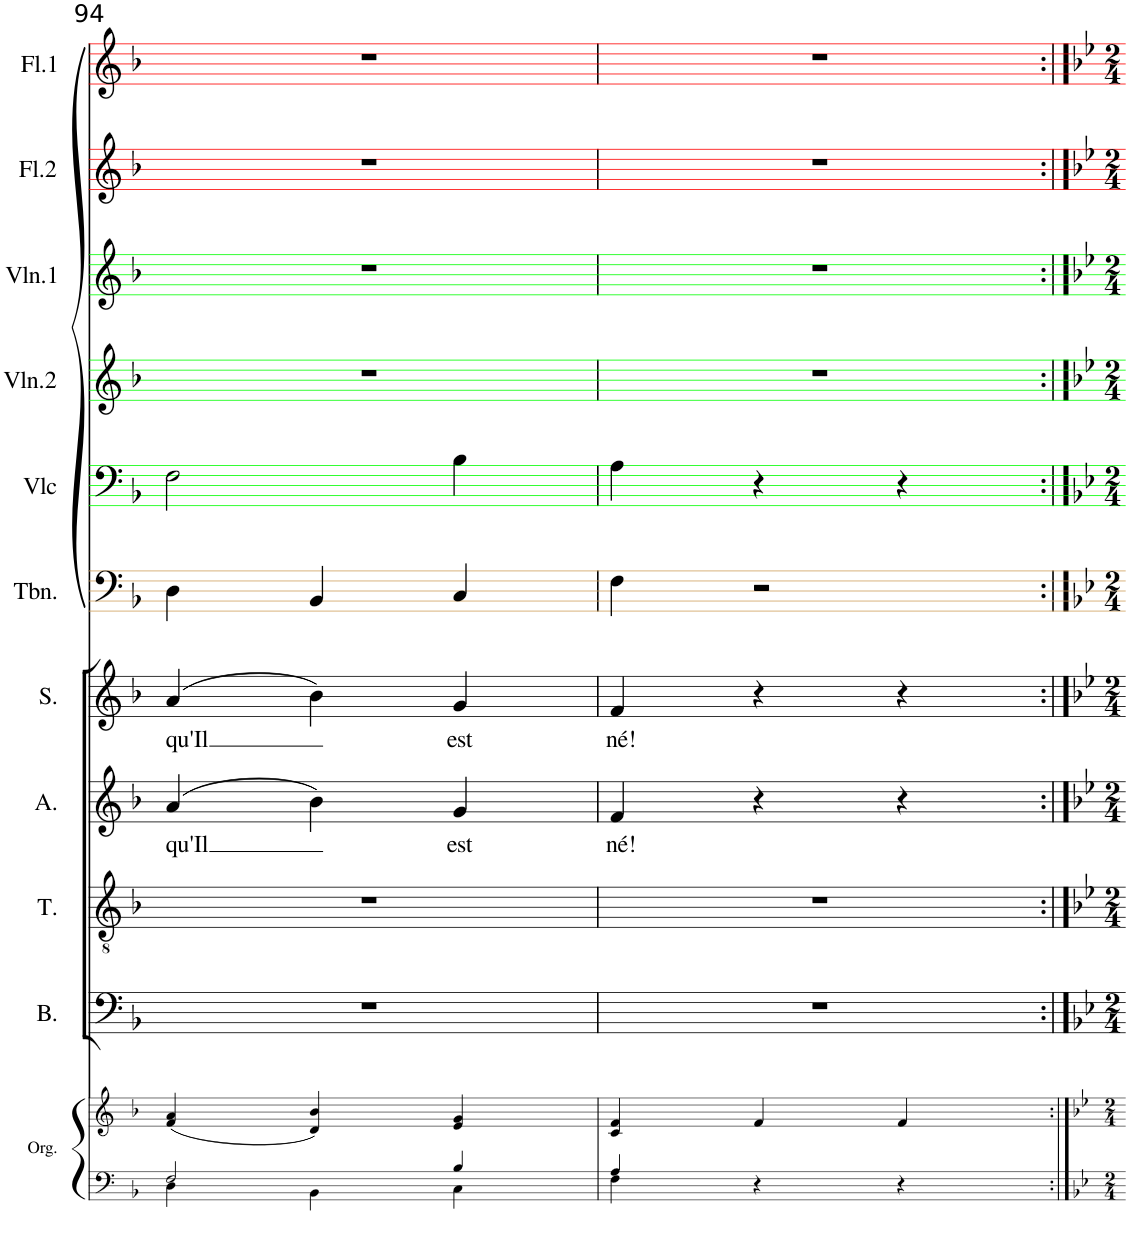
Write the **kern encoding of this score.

**kern	**kern	**kern	**kern	**kern	**text	**kern	**text	**kern	**kern	**kern	**kern	**kern	**kern
*part11	*part11	*part10	*part9	*part8	*part8	*part7	*part7	*part6	*part5	*part4	*part3	*part2	*part1
*staff12	*staff11	*staff10	*staff9	*staff8	*staff8	*staff7	*staff7	*staff6	*staff5	*staff4	*staff3	*staff2	*staff1
*I"Orgue	*	*I"Bass	*I"Ténor	*I"Alto	*	*I"Soprano	*	*I"Trombone	*I"Violoncelle	*I"Violon 2	*I"Violon 1	*I"Flûte 2	*I"Flûte 1
*I'Org.	*	*I'B.	*I'T.	*I'A.	*	*I'S.	*	*I'Tbn.	*I'Vlc	*I'Vln.2	*I'Vln.1	*I'Fl.2	*I'Fl.1
!!LO:PB:g=z
*clefF4	*clefG2	*clefF4	*clefGv2	*clefG2	*	*clefG2	*	*clefF4	*clefF4	*clefG2	*clefG2	*clefG2	*clefG2
*k[b-]	*k[b-]	*k[b-]	*k[b-]	*k[b-]	*	*k[b-]	*	*k[b-]	*k[b-]	*k[b-]	*k[b-]	*k[b-]	*k[b-]
*M3/4	*M3/4	*M3/4	*M3/4	*M3/4	*	*M3/4	*	*M3/4	*M3/4	*M3/4	*M3/4	*M3/4	*M3/4
=94	=94	=94	=94	=94	=94	=94	=94	=94	=94	=94	=94	=94	=94
*^	*	*	*	*	*	*	*	*	*	*	*	*	*
!	!	!	!	!	!	!LO:LY:b	!	!LO:LY:b	!	!	!	!	!	!
2F/	4D\	(4f/ 4a/	2.r	2.r	(4a/	qu'Il	(4a/	qu'Il	4D\	2F\	2.r	2.r	2.r	2.r
.	4BB-\	4d/ 4b-/)	.	.	4b-\)	.	4b-\)	.	4BB-/	.	.	.	.	.
!	!	!	!	!	!	!LO:LY:b	!	!LO:LY:b	!	!	!	!	!	!
4B-/	4C\	4e/ 4g/	.	.	4g/	est	4g/	est	4C/	4B-\	.	.	.	.
=95	=95	=95	=95	=95	=95	=95	=95	=95	=95	=95	=95	=95	=95	=95
!	!	!	!	!	!	!LO:LY:b	!	!LO:LY:b	!	!	!	!	!	!
4A/	4F\	4c/ 4f/	2.r	2.r	4f/	né!	4f/	né!	4F\	4A\	2.r	2.r	2.r	2.r
4r	2ryy	4f/	.	.	4r	.	4r	.	2r	4r	.	.	.	.
4r	.	4f/	.	.	4r	.	4r	.	.	4r	.	.	.	.
*v	*v	*	*	*	*	*	*	*	*	*	*	*	*	*
=:|!	=:|!	=:|!	=:|!	=:|!	=:|!	=:|!	=:|!	=:|!	=:|!	=:|!	=:|!	=:|!	=:|!
*-	*-	*-	*-	*-	*-	*-	*-	*-	*-	*-	*-	*-	*-
